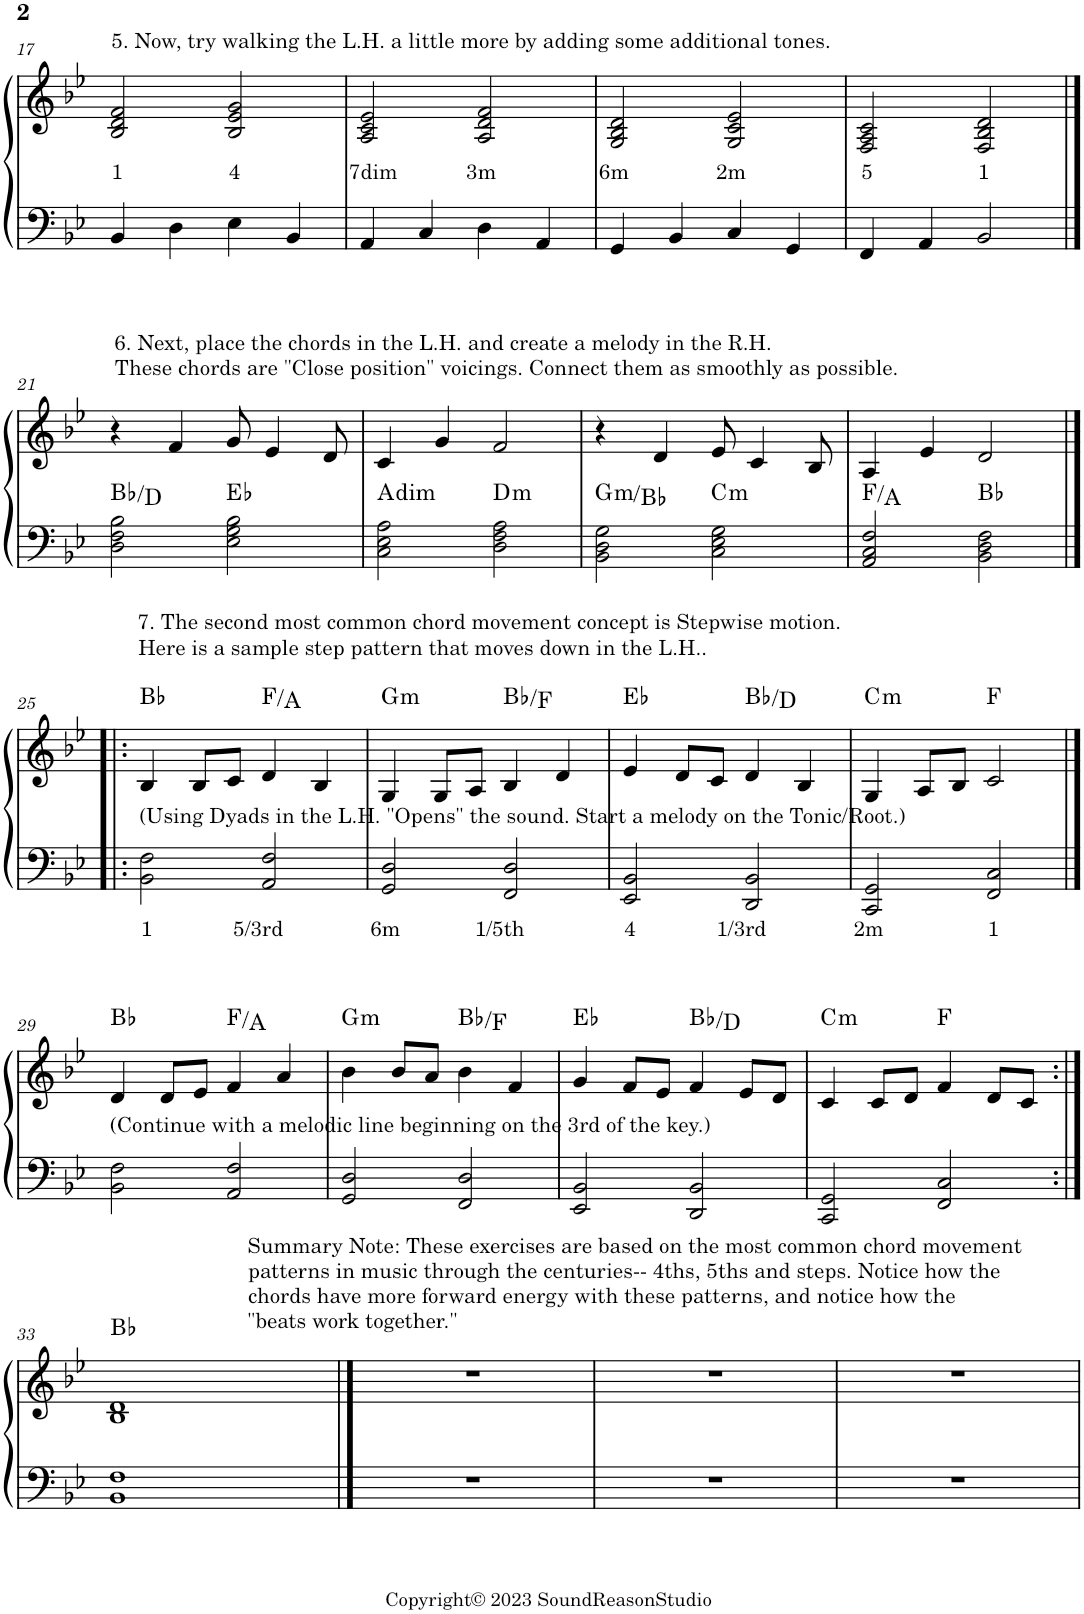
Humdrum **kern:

**kern	**text	**kern	**text	**harte
*part1	*part1	*part1	*part1	*part1
*staff2	*staff2	*staff1	*staff1	*
*I"Piano	*	*	*	*
*I'Pno.	*	*	*	*
!!LO:PB:g=z
*clefF4	*	*clefG2	*	*
*k[b-e-]	*	*k[b-e-]	*	*
*M4/4	*	*M4/4	*	*
=17	=17	=17	=17	=17
!	!	!LO:TX:a:t=5. Now, try walking the L.H. a little more by adding some additional tones.	!	!
!	!	!	!LO:LY:b	!
4BB-/	.	2B-/ 2d/ 2f/	1	.
4D\	.	.	.	.
!	!	!	!LO:LY:b	!
4E-\	.	2B-/ 2e-/ 2g/	4	.
4BB-/	.	.	.	.
=18	=18	=18	=18	=18
!	!	!	!LO:LY:b	!
4AA/	.	2A/ 2c/ 2e-/	7dim	.
4C/	.	.	.	.
!	!	!	!LO:LY:b	!
4D\	.	2A/ 2d/ 2f/	3m	.
4AA/	.	.	.	.
=19	=19	=19	=19	=19
!	!	!	!LO:LY:b	!
4GG/	.	2G/ 2B-/ 2d/	6m	.
4BB-/	.	.	.	.
!	!	!	!LO:LY:b	!
4C/	.	2G/ 2c/ 2e-/	2m	.
4GG/	.	.	.	.
=20	=20	=20	=20	=20
!	!	!	!LO:LY:b	!
4FF/	.	2F/ 2A/ 2c/	5	.
4AA/	.	.	.	.
!	!	!	!LO:LY:b	!
2BB-/	.	2F/ 2B-/ 2d/	1	.
!!LO:LB:g=z
==21	==21	==21	==21	==21
!	!	!LO:TX:a:t=6. Next, place the chords in the L.H. and create a melody in the R.H.	!	!
!	!	!LO:TX:a:t=These chords are "Close position" voicings. Connect them as smoothly as possible.	!	!
2D\ 2F\ 2B-\	.	4r	.	Bb:maj/3
.	.	4f/	.	.
2E-\ 2G\ 2B-\	.	8g/	.	Eb:maj
.	.	4e-/	.	.
.	.	8d/	.	.
=22	=22	=22	=22	=22
!	!	!	!	!LO:H:kt=dim
2C\ 2E-\ 2A\	.	4c/	.	A:dim
.	.	4g/	.	.
!	!	!	!	!LO:H:kt=m
2D\ 2F\ 2A\	.	2f/	.	D:min
=23	=23	=23	=23	=23
!	!	!	!	!LO:H:kt=m
2BB-\ 2D\ 2G\	.	4r	.	G:min/b3
.	.	4d/	.	.
!	!	!	!	!LO:H:kt=m
2C\ 2E-\ 2G\	.	8e-/	.	C:min
.	.	4c/	.	.
.	.	8B-/	.	.
=24	=24	=24	=24	=24
2AA/ 2C/ 2F/	.	4A/	.	F:maj/3
.	.	4e-/	.	.
2BB-\ 2D\ 2F\	.	2d/	.	Bb:maj
!!LO:LB:g=z
=25|!:	=25|!:	=25|!:	=25|!:	=25|!:
!	!	!LO:TX:a:t=7. The second most common chord movement concept is Stepwise motion.	!	!
!	!	!LO:TX:a:t=Here is a sample step pattern that moves down in the L.H..	!	!
!LO:TX:a:t=(Using Dyads in the L.H. "Opens" the sound. Start a melody on the Tonic/Root.)	!	!	!	!
!	!LO:LY:b	!	!	!
2BB-\ 2F\	1	4B-/	.	Bb:maj
.	.	8B-/L	.	.
.	.	8c/J	.	.
!	!LO:LY:b	!	!	!
2AA/ 2F/	5/3rd	4d/	.	F:maj/3
.	.	4B-/	.	.
=26	=26	=26	=26	=26
!	!LO:LY:b	!	!	!LO:H:kt=m
2GG/ 2D/	6m	4G/	.	G:min
.	.	8G/L	.	.
.	.	8A/J	.	.
!	!LO:LY:b	!	!	!
2FF/ 2D/	1/5th	4B-/	.	Bb:maj/5
.	.	4d/	.	.
=27	=27	=27	=27	=27
!	!LO:LY:b	!	!	!
2EE-/ 2BB-/	4	4e-/	.	Eb:maj
.	.	8d/L	.	.
.	.	8c/J	.	.
!	!LO:LY:b	!	!	!
2DD/ 2BB-/	1/3rd	4d/	.	Bb:maj/3
.	.	4B-/	.	.
=28	=28	=28	=28	=28
!	!LO:LY:b	!	!	!LO:H:kt=m
2CC/ 2GG/	2m	4G/	.	C:min
.	.	8A/L	.	.
.	.	8B-/J	.	.
!	!LO:LY:b	!	!	!
2FF/ 2C/	1	2c/	.	F:maj
!!LO:LB:g=z
==29	==29	==29	==29	==29
!LO:TX:a:t=(Continue with a melodic line beginning on the 3rd of the key.)	!	!	!	!
2BB-\ 2F\	.	4d/	.	Bb:maj
.	.	8d/L	.	.
.	.	8e-/J	.	.
2AA/ 2F/	.	4f/	.	F:maj/3
.	.	4a/	.	.
=30	=30	=30	=30	=30
!	!	!	!	!LO:H:kt=m
2GG/ 2D/	.	4b-\	.	G:min
.	.	8b-/L	.	.
.	.	8a/J	.	.
2FF/ 2D/	.	4b-\	.	Bb:maj/5
.	.	4f/	.	.
=31	=31	=31	=31	=31
2EE-/ 2BB-/	.	4g/	.	Eb:maj
.	.	8f/L	.	.
.	.	8e-/J	.	.
2DD/ 2BB-/	.	4f/	.	Bb:maj/3
.	.	8e-/L	.	.
.	.	8d/J	.	.
=32	=32	=32	=32	=32
!	!	!	!	!LO:H:kt=m
2CC/ 2GG/	.	4c/	.	C:min
.	.	8c/L	.	.
.	.	8d/J	.	.
2FF/ 2C/	.	4f/	.	F:maj
.	.	8d/L	.	.
.	.	8c/J	.	.
!!LO:LB:g=z
=33:|!	=33:|!	=33:|!	=33:|!	=33:|!
1BB- 1F	.	1B- 1d	.	Bb:maj
==34	==34	==34	==34	==34
!	!	!LO:TX:a:t=Summary Note&colon; These exercises are based on the most common chord movement	!	!
!	!	!LO:TX:a:t=patterns in music through the centuries-- 4ths, 5ths and steps. Notice how the	!	!
!	!	!LO:TX:a:t=chords have more forward energy with these patterns, and notice how the	!	!
!	!	!LO:TX:a:t="beats work together."	!	!
1r	.	1r	.	.
=35	=35	=35	=35	=35
1r	.	1r	.	.
=36	=36	=36	=36	=36
1r	.	1r	.	.
=	=	=	=	=
*-	*-	*-	*-	*-
